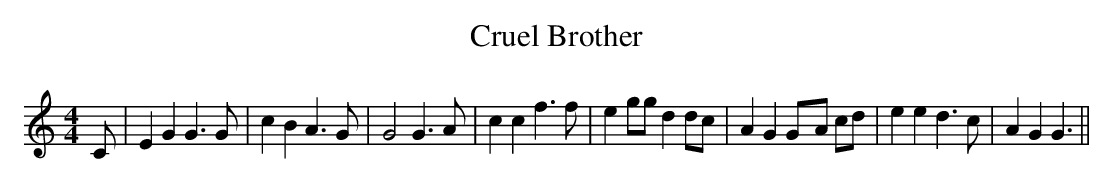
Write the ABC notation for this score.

X:1
T:Cruel Brother
M:4/4
L:1/4
K:C
 C/2| E G G3/2 G/2| c B A3/2 G/2| G2 G3/2 A/2| c c f3/2 f/2| e g/2g/2 d d/2c/2|\
 A GG/2-A/2 c/2d/2| e e d3/2 c/2| A G G3/2||
